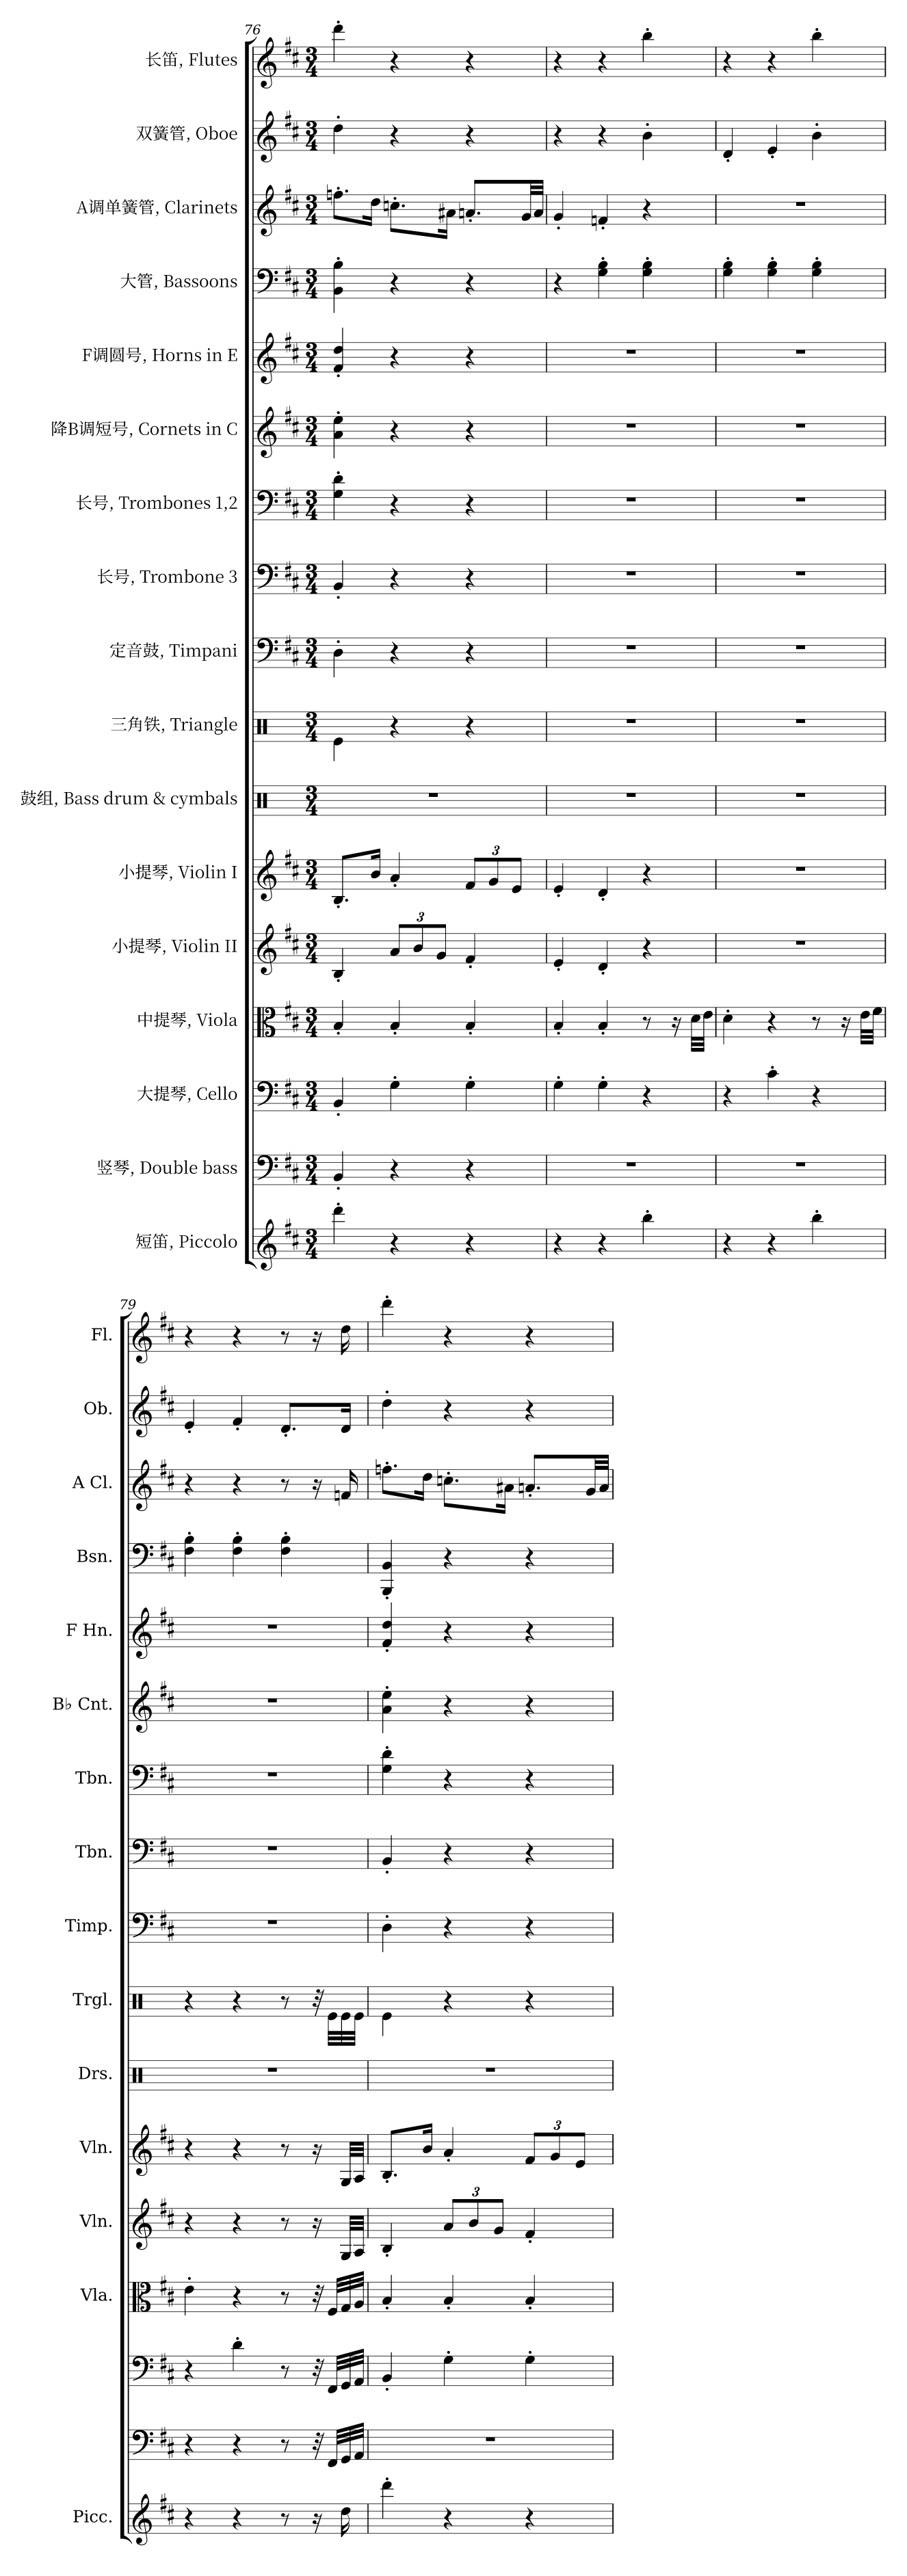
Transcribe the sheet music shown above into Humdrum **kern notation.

**kern	**kern	**kern	**kern	**kern	**kern	**kern	**kern	**kern	**kern	**kern	**kern	**kern	**kern	**kern	**kern	**kern
*part17	*part16	*part15	*part14	*part13	*part12	*part11	*part10	*part9	*part8	*part7	*part6	*part5	*part4	*part3	*part2	*part1
*staff17	*staff16	*staff15	*staff14	*staff13	*staff12	*staff11	*staff10	*staff9	*staff8	*staff7	*staff6	*staff5	*staff4	*staff3	*staff2	*staff1
*I"短笛, Piccolo	*I"竖琴, Double bass	*I"大提琴, Cello	*I"中提琴, Viola	*I"小提琴, Violin II	*I"小提琴, Violin I	*I"鼓组, Bass drum &amp; cymbals	*I"三角铁, Triangle	*I"定音鼓, Timpani	*I"长号, Trombone 3	*I"长号, Trombones 1,2	*I"降B调短号, Cornets in C	*I"F调圆号, Horns in E	*I"大管, Bassoons	*I"A调单簧管, Clarinets	*I"双簧管, Oboe	*I"长笛, Flutes
*I'Picc.	*	*	*I'Vla.	*I'Vln.	*I'Vln.	*I'Drs.	*I'Trgl.	*I'Timp.	*I'Tbn.	*I'Tbn.	*I'B♭ Cnt.	*I'F Hn.	*I'Bsn.	*I'A Cl.	*I'Ob.	*I'Fl.
*clefG2	*clefF4	*clefF4	*clefC3	*clefG2	*clefG2	*clefX	*clefX	*clefF4	*clefF4	*clefF4	*clefG2	*clefG2	*clefF4	*clefG2	*clefG2	*clefG2
*ITrd-7c-12	*	*	*	*	*	*	*	*	*	*	*ITrd1c2	*ITrd4c7	*	*ITrd2c3	*	*
*k[f#c#]	*k[f#c#]	*k[f#c#]	*k[f#c#]	*k[f#c#]	*k[f#c#]	*k[]	*k[]	*k[f#c#]	*k[f#c#]	*k[f#c#]	*k[]	*k[f#]	*k[f#c#]	*k[f#c#g#d#a#]	*k[f#c#]	*k[f#c#]
*M3/4	*M3/4	*M3/4	*M3/4	*M3/4	*M3/4	*M3/4	*M3/4	*M3/4	*M3/4	*M3/4	*M3/4	*M3/4	*M3/4	*M3/4	*M3/4	*M3/4
=76	=76	=76	=76	=76	=76	=76	=76	=76	=76	=76	=76	=76	=76	=76	=76	=76
4dddd'\	4BB'/	4BB'/	4B'/	4B'/	8.B'/L	2.r	4Re\	4D'\	4BB'/	4G\' 4d\'	4g\' 4dd\'	4B/' 4g/'	4BB\' 4B\'	8.ddn'\L	4dd'\	4ddd'\
.	.	.	.	.	16b/Jk	.	.	.	.	.	.	.	.	16b\Jk	.	.
*	*	*	*	*Xbrackettup	*	*	*	*	*	*	*	*	*	*	*	*
4r	4r	4G'\	4B'/	12a/L	4a'/	.	4r	4r	4r	4r	4r	4r	4r	8.an'\L	4r	4r
.	.	.	.	12b/	.	.	.	.	.	.	.	.	.	.	.	.
.	.	.	.	12g/J	.	.	.	.	.	.	.	.	.	.	.	.
.	.	.	.	.	.	.	.	.	.	.	.	.	.	16f##X\Jk	.	.
*	*	*	*	*	*Xbrackettup	*	*	*	*	*	*	*	*	*	*	*
4r	4r	4G'\	4B'/	4f#'/	12f#/L	.	4r	4r	4r	4r	4r	4r	4r	8.f#X'/L	4r	4r
.	.	.	.	.	12g/	.	.	.	.	.	.	.	.	.	.	.
.	.	.	.	.	12e/J	.	.	.	.	.	.	.	.	.	.	.
.	.	.	.	.	.	.	.	.	.	.	.	.	.	32e/LL	.	.
.	.	.	.	.	.	.	.	.	.	.	.	.	.	32f#/JJJ	.	.
=77	=77	=77	=77	=77	=77	=77	=77	=77	=77	=77	=77	=77	=77	=77	=77	=77
4r	2.r	4G'\	4B'/	4e'/	4e'/	2.r	2.r	2.r	2.r	2.r	2.r	2.r	4r	4e'/	4r	4r
4r	.	4G'\	4B'/	4d'/	4d'/	.	.	.	.	.	.	.	4G\' 4B\'	4dn'/	4r	4r
4bbb'\	.	4r	8r	4r	4r	.	.	.	.	.	.	.	4G\' 4B\'	4r	4b'\	4bb'\
.	.	.	16r	.	.	.	.	.	.	.	.	.	.	.	.	.
.	.	.	32d\LLL	.	.	.	.	.	.	.	.	.	.	.	.	.
.	.	.	32e\JJJ	.	.	.	.	.	.	.	.	.	.	.	.	.
=78	=78	=78	=78	=78	=78	=78	=78	=78	=78	=78	=78	=78	=78	=78	=78	=78
4r	2.r	4r	4d'\	2.r	2.r	2.r	2.r	2.r	2.r	2.r	2.r	2.r	4G\' 4B\'	2.r	4d'/	4r
4r	.	4c#'\	4r	.	.	.	.	.	.	.	.	.	4G\' 4B\'	.	4e'/	4r
4bbb'\	.	4r	8r	.	.	.	.	.	.	.	.	.	4G\' 4B\'	.	4b'\	4bb'\
.	.	.	16r	.	.	.	.	.	.	.	.	.	.	.	.	.
.	.	.	32e\LLL	.	.	.	.	.	.	.	.	.	.	.	.	.
.	.	.	32f#\JJJ	.	.	.	.	.	.	.	.	.	.	.	.	.
!!LO:PB:g=z
=79	=79	=79	=79	=79	=79	=79	=79	=79	=79	=79	=79	=79	=79	=79	=79	=79
4r	4r	4r	4e'\	4r	4r	2.r	4r	2.r	2.r	2.r	2.r	2.r	4F#\' 4B\'	4r	4e'/	4r
4r	4r	4d'\	4r	4r	4r	.	4r	.	.	.	.	.	4F#\' 4B\'	4r	4f#'/	4r
8r	8r	8r	8r	8r	8r	.	8r	.	.	.	.	.	4F#\' 4B\'	8r	8.d'/L	8r
16r	32r	32r	32r	16r	16r	.	32r	.	.	.	.	.	.	16r	.	16r
.	32FF#/LLL	32FF#/LLL	32F#/LLL	.	.	.	32Re\LLL	.	.	.	.	.	.	.	.	.
16ddd\	32GG/	32GG/	32G/	32G/LLL	32G/LLL	.	32Re\	.	.	.	.	.	.	16dn/	16d/Jk	16dd\
.	32AA/JJJ	32AA/JJJ	32A/JJJ	32A/JJJ	32A/JJJ	.	32Re\JJJ	.	.	.	.	.	.	.	.	.
=80	=80	=80	=80	=80	=80	=80	=80	=80	=80	=80	=80	=80	=80	=80	=80	=80
4dddd'\	2.r	4BB'/	4B'/	4B'/	8.B'/L	2.r	4Re\	4D'\	4BB'/	4G\' 4d\'	4g\' 4dd\'	4B/' 4g/'	4BBB/' 4BB/'	8.ddn'\L	4dd'\	4ddd'\
.	.	.	.	.	16b/Jk	.	.	.	.	.	.	.	.	16b\Jk	.	.
4r	.	4G'\	4B'/	12a/L	4a'/	.	4r	4r	4r	4r	4r	4r	4r	8.an'\L	4r	4r
.	.	.	.	12b/	.	.	.	.	.	.	.	.	.	.	.	.
.	.	.	.	12g/J	.	.	.	.	.	.	.	.	.	.	.	.
.	.	.	.	.	.	.	.	.	.	.	.	.	.	16f##X\Jk	.	.
4r	.	4G'\	4B'/	4f#'/	12f#/L	.	4r	4r	4r	4r	4r	4r	4r	8.f#X'/L	4r	4r
.	.	.	.	.	12g/	.	.	.	.	.	.	.	.	.	.	.
.	.	.	.	.	12e/J	.	.	.	.	.	.	.	.	.	.	.
.	.	.	.	.	.	.	.	.	.	.	.	.	.	32e/LL	.	.
.	.	.	.	.	.	.	.	.	.	.	.	.	.	32f#/JJJ	.	.
=	=	=	=	=	=	=	=	=	=	=	=	=	=	=	=	=
*-	*-	*-	*-	*-	*-	*-	*-	*-	*-	*-	*-	*-	*-	*-	*-	*-
